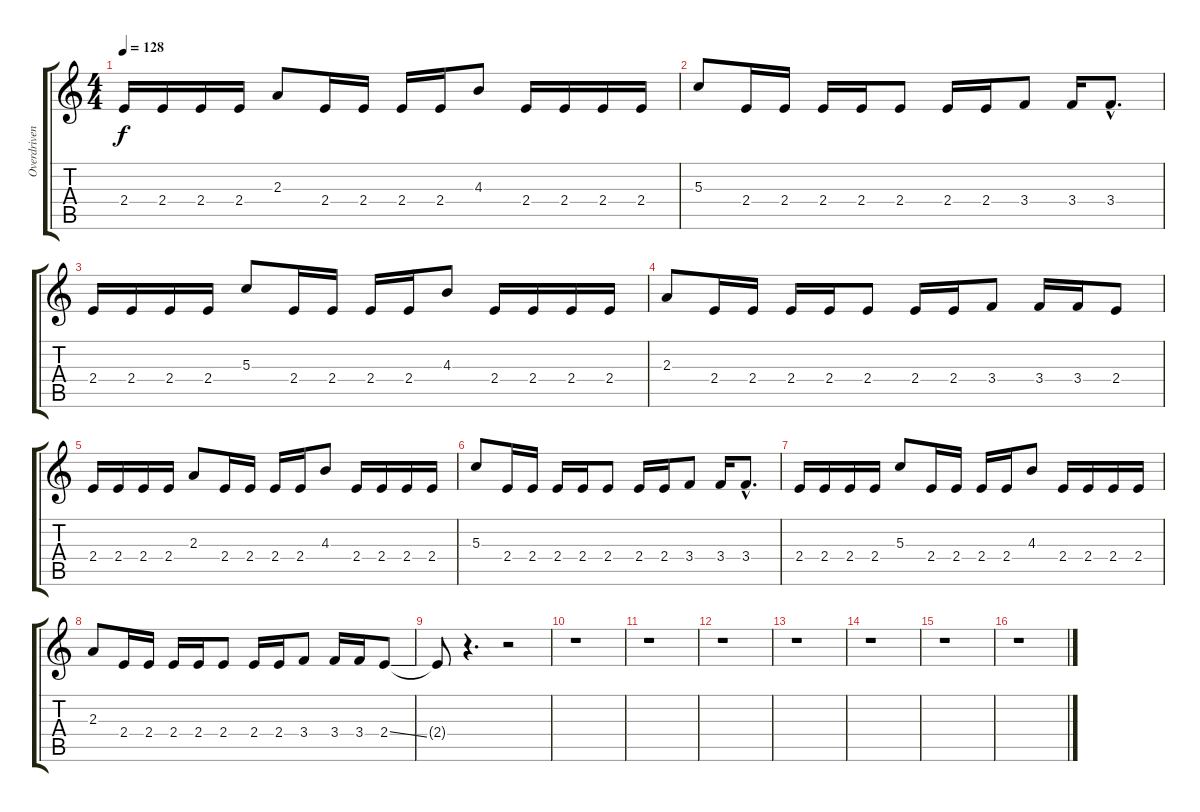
\track ("Overdriven Guitar I" "Overdriven") {instrument overdrivenguitar}
\staff {score tabs}
\tuning (E4 B3 G3 D3 A2 E2) {hide}
\ts (4 4)
\tempo 128
\clef g2
\ks c
2.4.16{dy f} 2.4.16 2.4.16 2.4.16 2.3.8 2.4.16 2.4.16 2.4.16 2.4.16 4.3.8 2.4.16 2.4.16 2.4.16 2.4.16 |
5.3.8 2.4.16 2.4.16 2.4.16 2.4.16 2.4.8 2.4.16 2.4.16 3.4.8 3.4.16 3.4{hac}.8{d} |
2.4.16 2.4.16 2.4.16 2.4.16 5.3.8 2.4.16 2.4.16 2.4.16 2.4.16 4.3.8 2.4.16 2.4.16 2.4.16 2.4.16 |
2.3.8 2.4.16 2.4.16 2.4.16 2.4.16 2.4.8 2.4.16 2.4.16 3.4.8 3.4.16 3.4.16 2.4.8 |
2.4.16 2.4.16 2.4.16 2.4.16 2.3.8 2.4.16 2.4.16 2.4.16 2.4.16 4.3.8 2.4.16 2.4.16 2.4.16 2.4.16 |
5.3.8 2.4.16 2.4.16 2.4.16 2.4.16 2.4.8 2.4.16 2.4.16 3.4.8 3.4.16 3.4{hac}.8{d} |
2.4.16 2.4.16 2.4.16 2.4.16 5.3.8 2.4.16 2.4.16 2.4.16 2.4.16 4.3.8 2.4.16 2.4.16 2.4.16 2.4.16 |
2.3.8 2.4.16 2.4.16 2.4.16 2.4.16 2.4.8 2.4.16 2.4.16 3.4.8 3.4.16 3.4.16 2.4{ss}.8 |
2.4{t}.8 r.4{d} r.2 |
r.1 |
r.1 |
r.1 |
r.1 |
r.1 |
r.1 |
r.1
